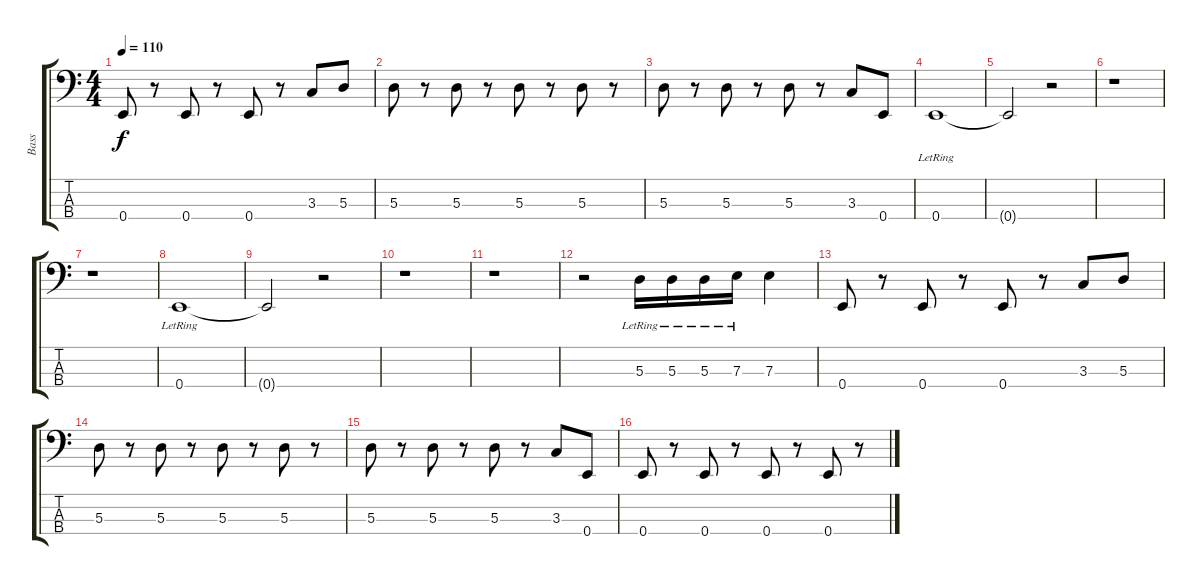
\track ("Bass" "Bass") {instrument slapbass1}
\staff {score tabs}
\tuning (G2 D2 A1 E1) {hide}
\ts (4 4)
\tempo 110
\clef f4
\ks c
0.4.8{dy f} r.8 0.4.8 r.8 0.4.8 r.8 3.3.8 5.3.8 |
5.3.8 r.8 5.3.8 r.8 5.3.8 r.8 5.3.8 r.8 |
5.3.8 r.8 5.3.8 r.8 5.3.8 r.8 3.3.8 0.4.8 |
0.4{lr}.1 |
0.4{t}.2 r.2 |
r.1 |
r.1 |
0.4{lr}.1 |
0.4{t}.2 r.2 |
r.1 |
r.1 |
r.2 5.3{lr}.16 5.3{lr}.16 5.3{lr}.16 7.3{lr}.16 7.3.4 |
0.4.8 r.8 0.4.8 r.8 0.4.8 r.8 3.3.8 5.3.8 |
5.3.8 r.8 5.3.8 r.8 5.3.8 r.8 5.3.8 r.8 |
5.3.8 r.8 5.3.8 r.8 5.3.8 r.8 3.3.8 0.4.8 |
0.4.8 r.8 0.4.8 r.8 0.4.8 r.8 0.4.8 r.8
